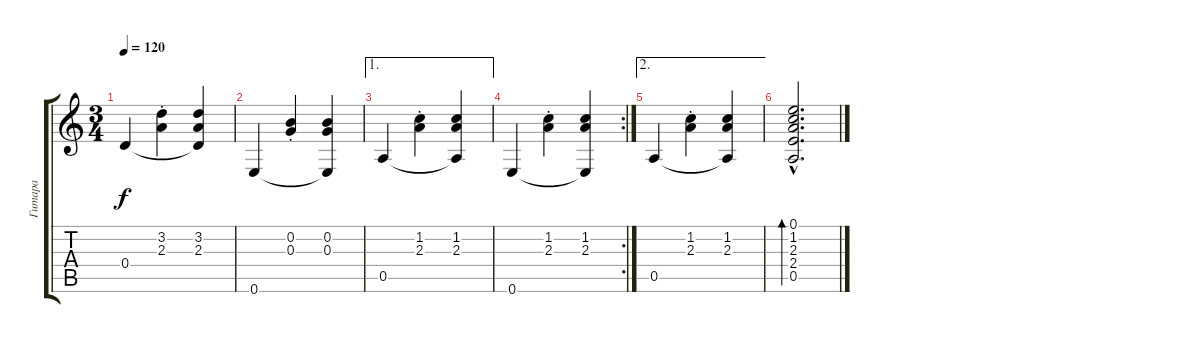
\track ("Гитара" "Гитара") {instrument acousticguitarsteel}
\staff {score tabs}
\tuning (E4 B3 G3 D3 A2 E2) {hide}
\ts (3 4)
\tempo 120
\clef g2
\ks c
0.4.4{dy f} (3.2{st} 2.3{st}).4 (3.2 2.3 0.4{t}).4 |
0.6.4 (0.2{st} 0.3{st}).4 (0.2 0.3 0.6{t}).4 |
\ae 1
0.5.4 (1.2{st} 2.3{st}).4 (1.2 2.3 0.5{t}).4 |
\rc 2
0.6.4 (1.2{st} 2.3{st}).4 (1.2 2.3 0.6{t}).4 |
\ae 2
0.5.4 (1.2{st} 2.3{st}).4 (1.2 2.3 0.5{t}).4 |
(0.1{hac} 1.2{hac} 2.3{hac} 2.4{hac} 0.5{hac}).2{d bd 480}
